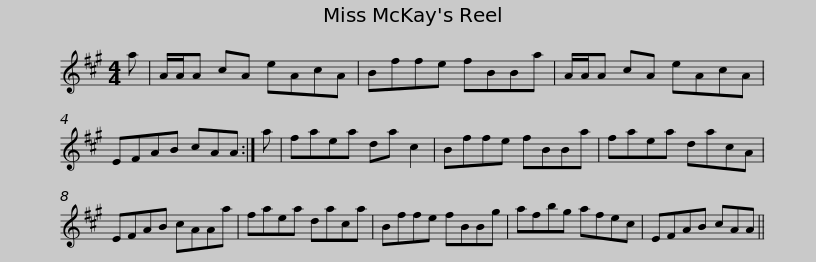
X:1
L:1/8
M:4/4
I:linebreak $
K:A
V:1 treble
V:1
 a | A/A/A cA eAcA | Bffe fBBa | A/A/A cA eAcA | EFAB cAA :| %5
 a | faea da c2 |$ Bffe fBBa | faea dacA | EFAB cAAa | %10
 faea daca | Bffe fBBg |$ afbg afec | EFAB cAA || %14
